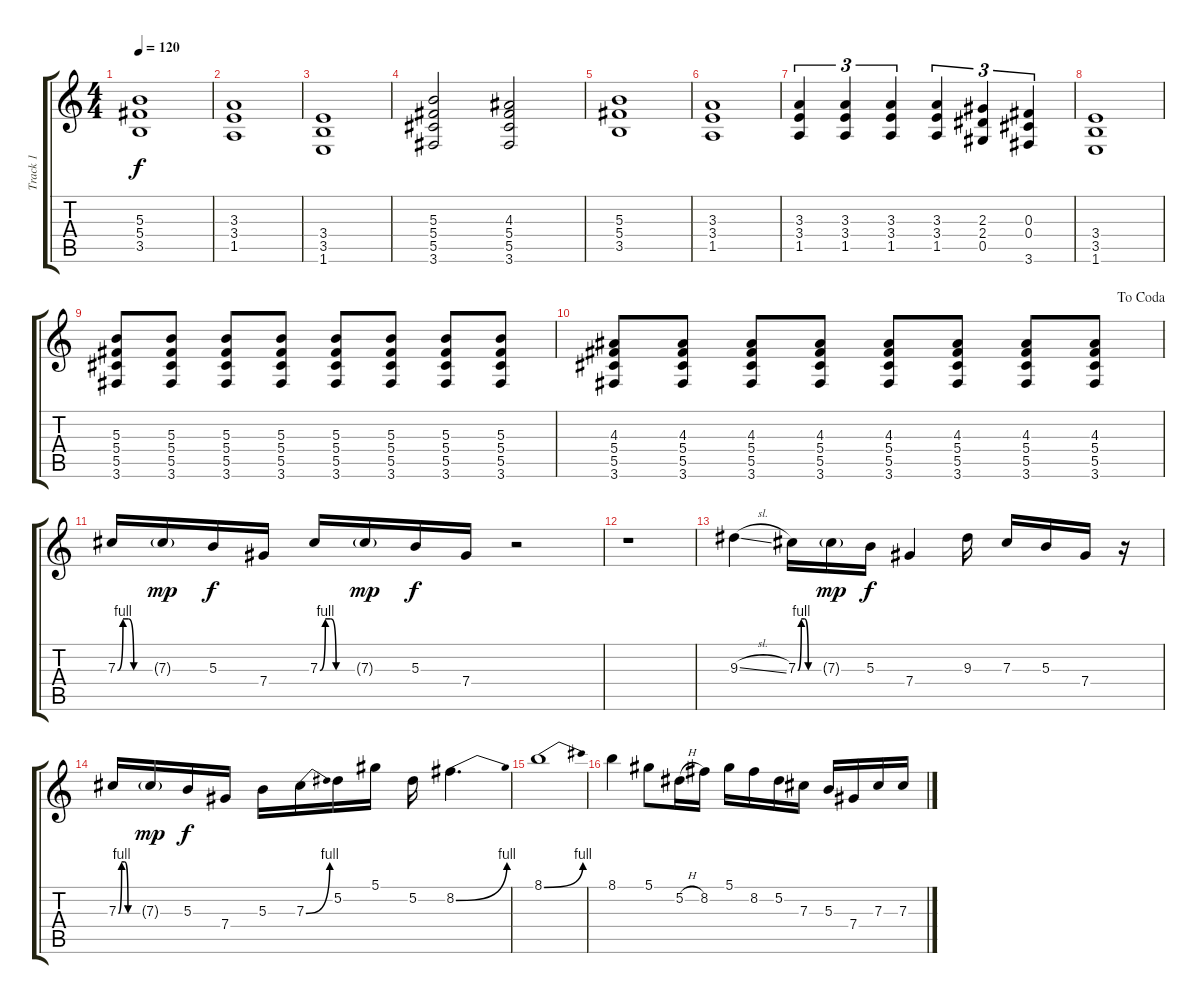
\track ("Track 1" "Track 1") {instrument distortionguitar}
\staff {score tabs}
\tuning (Eb4 Bb3 Gb3 Db3 Ab2 Eb2) {hide}
\ts (4 4)
\tempo 120
\clef g2
\ks c
(5.3 5.4 3.5).1{dy f} |
(3.3 3.4 1.5).1 |
(3.4 3.5 1.6).1 |
(5.3 5.4 5.5 3.6).2 (4.3 5.4 5.5 3.6).2 |
(5.3 5.4 3.5).1 |
(3.3 3.4 1.5).1 |
(3.3 3.4 1.5).4{tu (3 2)} (3.3 3.4 1.5).4{tu (3 2)} (3.3 3.4 1.5).4{tu (3 2)} (3.3 3.4 1.5).4{tu (3 2)} (2.3 2.4 0.5).4{tu (3 2)} (0.3 0.4 3.6).4{tu (3 2)} |
(3.4 3.5 1.6).1 |
(5.3 5.4 5.5 3.6).8 (5.3 5.4 5.5 3.6).8 (5.3 5.4 5.5 3.6).8 (5.3 5.4 5.5 3.6).8 (5.3 5.4 5.5 3.6).8 (5.3 5.4 5.5 3.6).8 (5.3 5.4 5.5 3.6).8 (5.3 5.4 5.5 3.6).8 |
\jump dacoda
(4.3 5.4 5.5 3.6).8 (4.3 5.4 5.5 3.6).8 (4.3 5.4 5.5 3.6).8 (4.3 5.4 5.5 3.6).8 (4.3 5.4 5.5 3.6).8 (4.3 5.4 5.5 3.6).8 (4.3 5.4 5.5 3.6).8 (4.3 5.4 5.5 3.6).8 |
7.3{be (custom 0 0 10 4 20 4 30 0 60 0)}.16 7.3{g}.16{dy mp} 5.3.16{dy f} 7.4.16 7.3{be (custom 0 0 10 4 20 4 30 0 60 0)}.16 7.3{g}.16{dy mp} 5.3.16{dy f} 7.4.16 r.2 |
r.1 |
9.3{sl}.4 7.3{be (custom 0 0 10 4 20 4 30 0 60 0)}.16 7.3{g}.16{dy mp} 5.3.16{dy f} 7.4.4 9.3.16 7.3.16 5.3.16 7.4.16 r.16 |
7.3{be (custom 0 0 10 4 20 4 30 0 60 0)}.16 7.3{g}.16{dy mp} 5.3.16{dy f} 7.4.16 5.3.16 7.3{be (bend 0 0 60 4)}.16 5.2.16 5.1.16 5.2.16 8.2{be (bend 0 0 60 4)}.4{d} |
8.1{be (bend 0 0 60 4)}.1 |
8.1.4 5.1.8 5.2{h}.16 8.2.16 5.1.16 8.2.16 5.2.16 7.3.16 5.3.16 7.4.16 7.3.16 7.3.16
